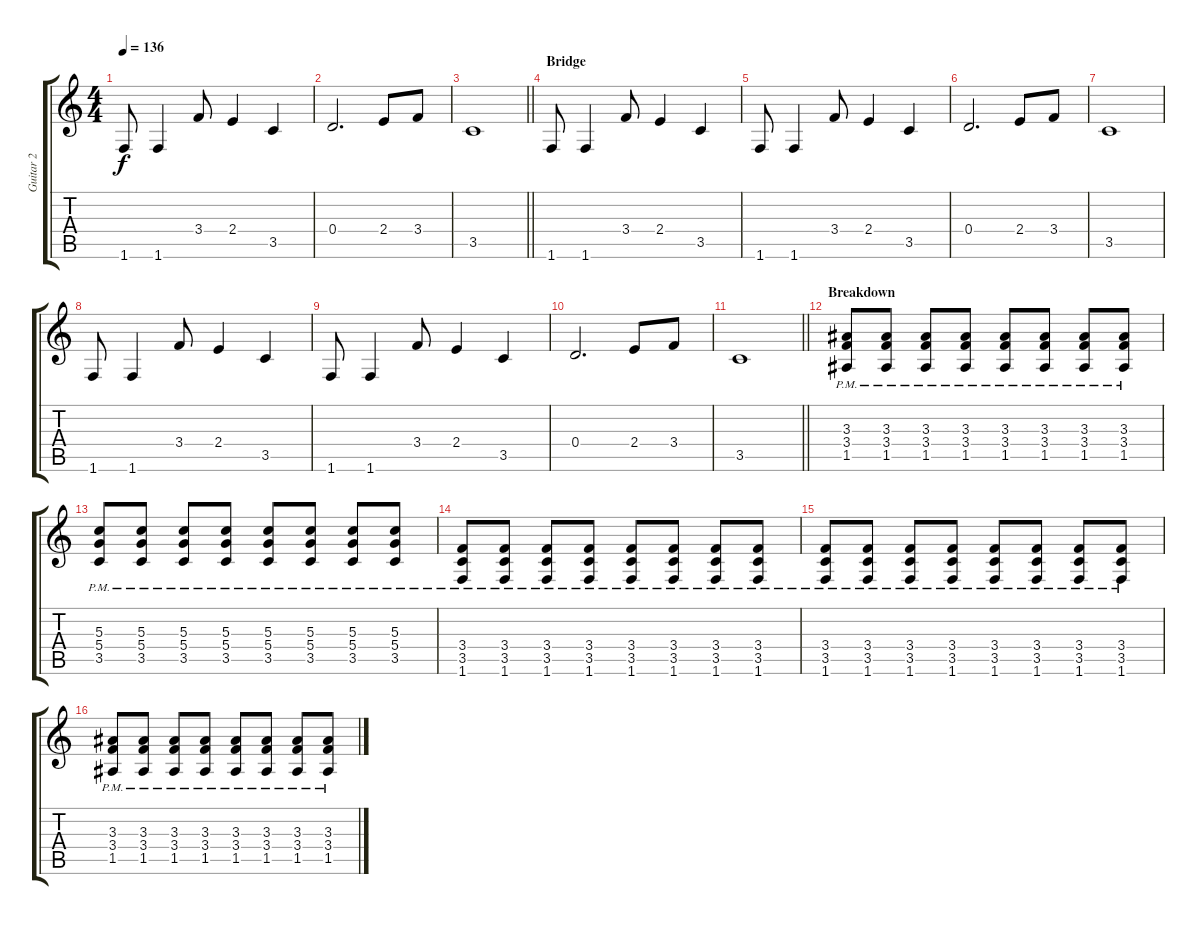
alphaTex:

\track ("Guitar 2" "Guitar 2") {instrument electricguitarmuted}
\staff {score tabs}
\tuning (E4 B3 G3 D3 A2 E2) {hide}
\ts (4 4)
\tempo 136
\clef g2
\ks c
1.6.8{dy f} 1.6.4 3.4.8 2.4.4 3.5.4 |
0.4.2{d} 2.4.8 3.4.8 |
\barLineRight lightlight
3.5.1 |
\section ("" "Bridge")
1.6.8 1.6.4 3.4.8 2.4.4 3.5.4 |
1.6.8 1.6.4 3.4.8 2.4.4 3.5.4 |
0.4.2{d} 2.4.8 3.4.8 |
3.5.1 |
1.6.8 1.6.4 3.4.8 2.4.4 3.5.4 |
1.6.8 1.6.4 3.4.8 2.4.4 3.5.4 |
0.4.2{d} 2.4.8 3.4.8 |
\barLineRight lightlight
3.5.1 |
\section ("" "Breakdown")
(3.3{pm} 3.4{pm} 1.5{pm}).8 (3.3{pm} 3.4{pm} 1.5{pm}).8 (3.3{pm} 3.4{pm} 1.5{pm}).8 (3.3{pm} 3.4{pm} 1.5{pm}).8 (3.3{pm} 3.4{pm} 1.5{pm}).8 (3.3{pm} 3.4{pm} 1.5{pm}).8 (3.3{pm} 3.4{pm} 1.5{pm}).8 (3.3{pm} 3.4{pm} 1.5{pm}).8 |
(5.3{pm} 5.4{pm} 3.5{pm}).8 (5.3{pm} 5.4{pm} 3.5{pm}).8 (5.3{pm} 5.4{pm} 3.5{pm}).8 (5.3{pm} 5.4{pm} 3.5{pm}).8 (5.3{pm} 5.4{pm} 3.5{pm}).8 (5.3{pm} 5.4{pm} 3.5{pm}).8 (5.3{pm} 5.4{pm} 3.5{pm}).8 (5.3{pm} 5.4{pm} 3.5{pm}).8 |
(3.4{pm} 3.5{pm} 1.6{pm}).8 (3.4{pm} 3.5{pm} 1.6{pm}).8 (3.4{pm} 3.5{pm} 1.6{pm}).8 (3.4{pm} 3.5{pm} 1.6{pm}).8 (3.4{pm} 3.5{pm} 1.6{pm}).8 (3.4{pm} 3.5{pm} 1.6{pm}).8 (3.4{pm} 3.5{pm} 1.6{pm}).8 (3.4{pm} 3.5{pm} 1.6{pm}).8 |
(3.4{pm} 3.5{pm} 1.6{pm}).8 (3.4{pm} 3.5{pm} 1.6{pm}).8 (3.4{pm} 3.5{pm} 1.6{pm}).8 (3.4{pm} 3.5{pm} 1.6{pm}).8 (3.4{pm} 3.5{pm} 1.6{pm}).8 (3.4{pm} 3.5{pm} 1.6{pm}).8 (3.4{pm} 3.5{pm} 1.6{pm}).8 (3.4{pm} 3.5{pm} 1.6{pm}).8 |
(3.3{pm} 3.4{pm} 1.5{pm}).8 (3.3{pm} 3.4{pm} 1.5{pm}).8 (3.3{pm} 3.4{pm} 1.5{pm}).8 (3.3{pm} 3.4{pm} 1.5{pm}).8 (3.3{pm} 3.4{pm} 1.5{pm}).8 (3.3{pm} 3.4{pm} 1.5{pm}).8 (3.3{pm} 3.4{pm} 1.5{pm}).8 (3.3{pm} 3.4{pm} 1.5{pm}).8
